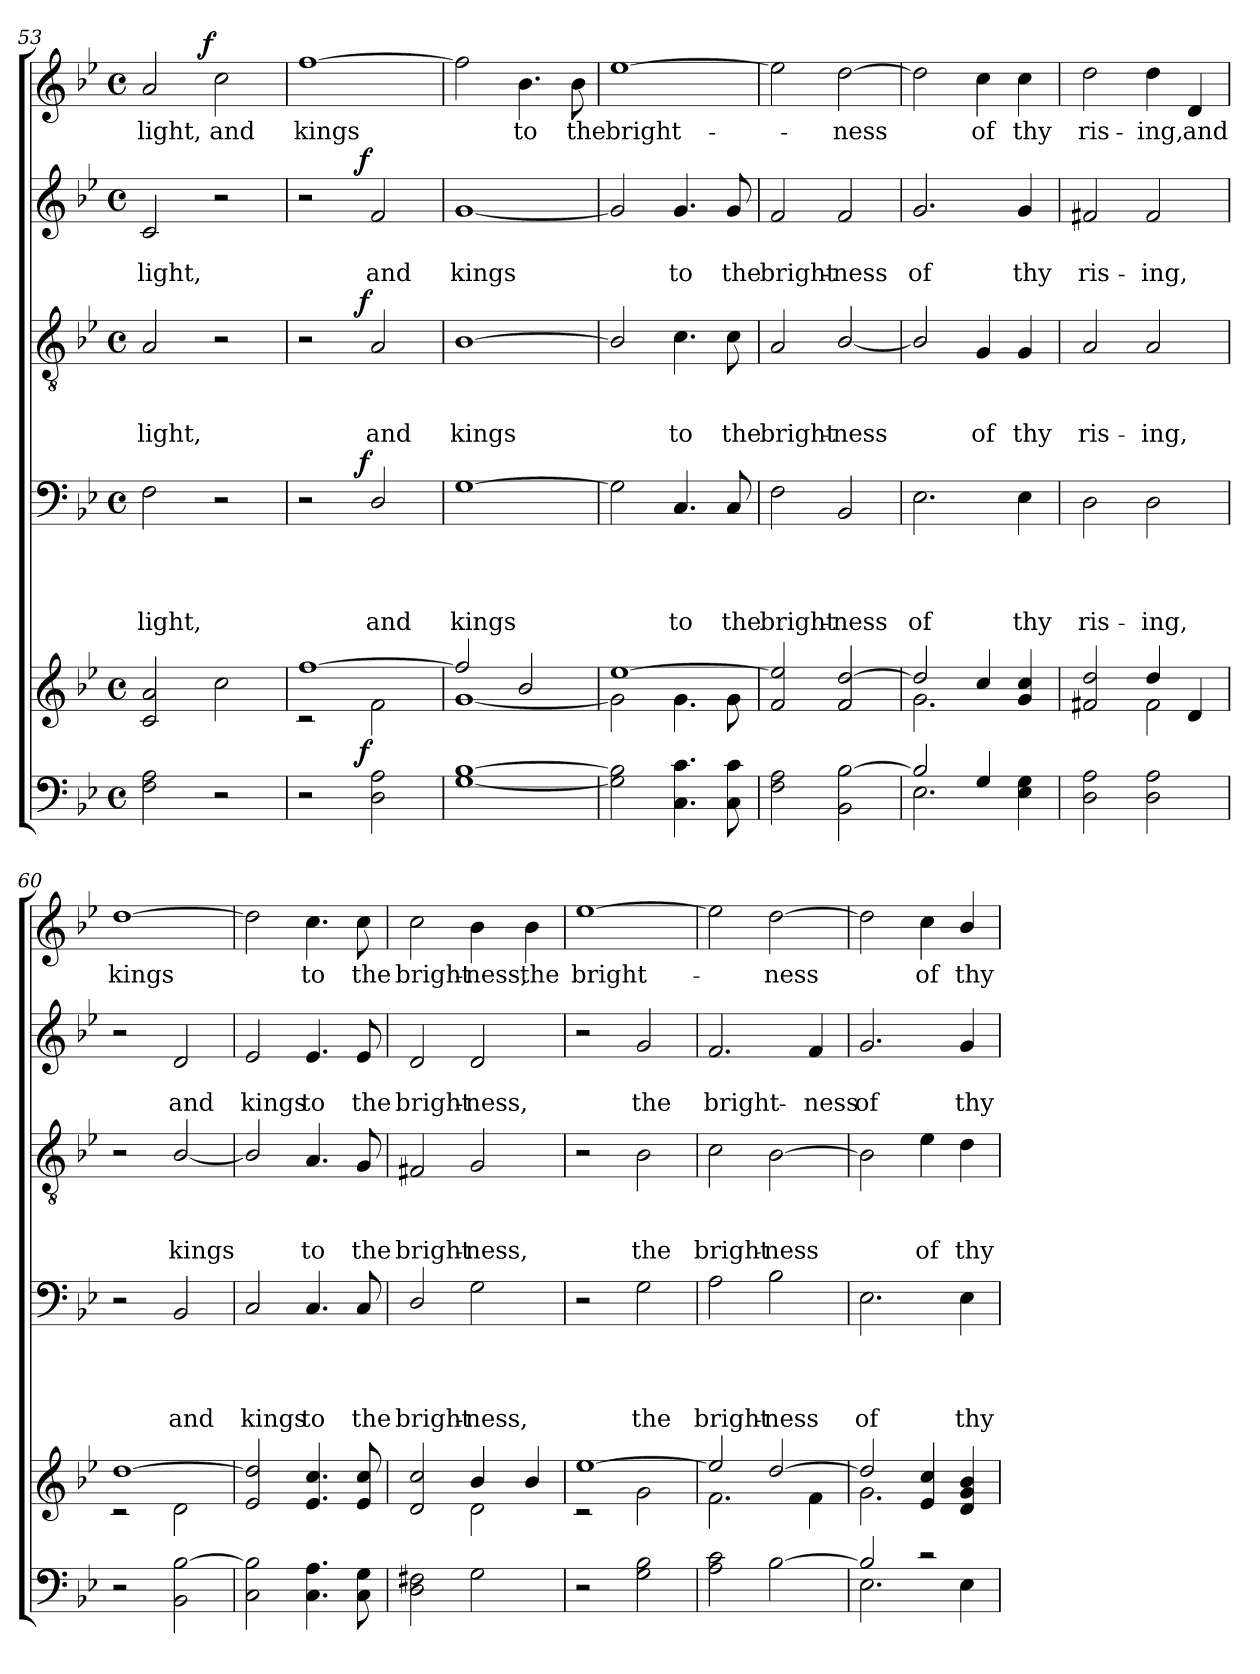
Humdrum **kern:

**kern	**kern	**dynam	**kern	**text	**text	**text	**text	**dynam	**kern	**text	**text	**text	**dynam	**kern	**text	**text	**dynam	**kern	**text	**dynam
*part5	*part5	*part5	*part4	*part4	*part4	*part4	*part4	*part4	*part3	*part3	*part3	*part3	*part3	*part2	*part2	*part2	*part2	*part1	*part1	*part1
*staff6	*staff5	*staff5/6	*staff4	*staff4	*staff4	*staff4	*staff4	*staff4	*staff3	*staff3	*staff3	*staff3	*staff3	*staff2	*staff2	*staff2	*staff2	*staff1	*staff1	*staff1
*clefF4	*clefG2	*	*clefF4	*	*	*	*	*	*clefGv2	*	*	*	*	*clefG2	*	*	*	*clefG2	*	*
*k[b-e-]	*k[b-e-]	*	*k[b-e-]	*	*	*	*	*	*k[b-e-]	*	*	*	*	*k[b-e-]	*	*	*	*k[b-e-]	*	*
*B-:	*B-:	*	*B-:	*	*	*	*	*	*B-:	*	*	*	*	*B-:	*	*	*	*B-:	*	*
*M4/4	*M4/4	*	*M4/4	*	*	*	*	*	*M4/4	*	*	*	*	*M4/4	*	*	*	*M4/4	*	*
*met(c)	*met(c)	*	*met(c)	*	*	*	*	*	*met(c)	*	*	*	*	*met(c)	*	*	*	*met(c)	*	*
=53	=53	=53	=53	=53	=53	=53	=53	=53	=53	=53	=53	=53	=53	=53	=53	=53	=53	=53	=53	=53
!	!	!	!	!	!	!	!LO:LY:b	!	!	!	!	!LO:LY:b	!	!	!	!LO:LY:b	!	!	!LO:LY:b	!
*	*	*	*	*	*	*	*	*	*	*	*	*	*	*	*	*	*	*^	*	*
2F\ 2A\	2c/ 2a/	.	2F\	.	.	.	light,	.	2A/	.	.	light,	.	2c/	.	light,	.	2a/	4...ryy	light,	.
!	!	!	!	!	!	!	!	!	!	!	!	!	!	!	!	!	!	!	!	!	!LO:DY:a
.	.	.	.	.	.	.	.	.	.	.	.	.	.	.	.	.	.	.	2ryy	.	f
!	!	!	!	!	!	!	!	!	!	!	!	!	!	!	!	!	!	!	!	!LO:LY:b	!
2r	2cc\	.	2r	.	.	.	.	.	2r	.	.	.	.	2r	.	.	.	2cc\	.	and	.
.	.	.	.	.	.	.	.	.	.	.	.	.	.	.	.	.	.	.	32ryy	.	.
=54	=54	=54	=54	=54	=54	=54	=54	=54	=54	=54	=54	=54	=54	=54	=54	=54	=54	=54	=54	=54	=54
*	*^	*	*	*	*	*	*	*	*	*	*	*	*	*	*	*	*	*	*	*	*
!	!	!	!	!	!	!	!	!	!	!	!	!	!	!	!	!	!	!	!	!	!LO:LY:b	!
*	*	*^	*	*^	*	*	*	*	*	*^	*	*	*	*	*^	*	*	*	*v	*v	*	*
2r	[>1ff	2rc	4...ryy	.	2r	4...ryy	.	.	.	.	.	2r	4...ryy	.	.	.	.	2r	4...ryy	.	.	.	[>1ff	kings	.
!	!	!	!	!LO:DY:b	!	!	!	!	!	!	!LO:DY:a	!	!	!	!	!	!LO:DY:a	!	!	!	!	!LO:DY:a	!	!	!
.	.	.	2ryy	f	.	2ryy	.	.	.	.	f	.	2ryy	.	.	.	f	.	2ryy	.	.	f	.	.	.
!	!	!	!	!	!	!	!	!	!	!LO:LY:b	!	!	!	!	!	!LO:LY:b	!	!	!	!	!LO:LY:b	!	!	!	!
2D\ 2A\	.	2f\	.	.	2D/	.	.	.	.	and	.	2A/	.	.	.	and	.	2f/	.	.	and	.	.	.	.
.	.	.	32ryy	.	.	32ryy	.	.	.	.	.	.	32ryy	.	.	.	.	.	32ryy	.	.	.	.	.	.
=55	=55	=55	=55	=55	=55	=55	=55	=55	=55	=55	=55	=55	=55	=55	=55	=55	=55	=55	=55	=55	=55	=55	=55	=55	=55
!	!	!	!	!	!	!	!	!	!	!LO:LY:b	!	!	!	!	!	!LO:LY:b	!	!	!	!	!LO:LY:b	!	!	!	!
*	*	*v	*v	*	*	*	*	*	*	*	*	*v	*v	*	*	*	*	*v	*v	*	*	*	*	*	*
*	*	*	*	*v	*v	*	*	*	*	*	*	*	*	*	*	*	*	*	*	*	*	*
[<1G [>1B-	2ff/]	[<1g	.	[>1G	.	.	.	kings	.	[<1B-	.	.	kings	.	[<1g	.	kings	.	2ff\]	.	.
!	!	!	!	!	!	!	!	!	!	!	!	!	!	!	!	!	!	!	!	!LO:LY:b	!
.	2b-/	.	.	.	.	.	.	.	.	.	.	.	.	.	.	.	.	.	4.b-\	to	.
!	!	!	!	!	!	!	!	!	!	!	!	!	!	!	!	!	!	!	!	!LO:LY:b	!
.	.	.	.	.	.	.	.	.	.	.	.	.	.	.	.	.	.	.	8b-\	the	.
=56	=56	=56	=56	=56	=56	=56	=56	=56	=56	=56	=56	=56	=56	=56	=56	=56	=56	=56	=56	=56	=56
!	!	!	!	!	!	!	!	!	!	!	!	!	!	!	!	!	!	!	!	!LO:LY:b	!
2G\] 2B-\]	[>1ee-	2g\]	.	2G\]	.	.	.	.	.	2B-/]	.	.	.	.	2g/]	.	.	.	[>1ee-	bright-	.
!	!	!	!	!	!	!	!	!LO:LY:b	!	!	!	!	!LO:LY:b	!	!	!	!LO:LY:b	!	!	!	!
4.C\ 4.c\	.	4.g\	.	4.C/	.	.	.	to	.	4.c\	.	.	to	.	4.g/	.	to	.	.	.	.
!	!	!	!	!	!	!	!	!LO:LY:b	!	!	!	!	!LO:LY:b	!	!	!	!LO:LY:b	!	!	!	!
8C\ 8c\	.	8g\	.	8C/	.	.	.	the	.	8c\	.	.	the	.	8g/	.	the	.	.	.	.
=57	=57	=57	=57	=57	=57	=57	=57	=57	=57	=57	=57	=57	=57	=57	=57	=57	=57	=57	=57	=57	=57
!	!	!	!	!	!	!	!	!LO:LY:b	!	!	!	!	!LO:LY:b	!	!	!	!LO:LY:b	!	!	!	!
*	*v	*v	*	*	*	*	*	*	*	*	*	*	*	*	*	*	*	*	*	*	*
2F\ 2A\	2f/ 2ee-/]	.	2F\	.	.	.	bright-	.	2A/	.	.	bright-	.	2f/	.	bright-	.	2ee-\]	.	.
!	!	!	!	!	!	!	!LO:LY:b	!	!	!	!	!LO:LY:b	!	!	!	!LO:LY:b	!	!	!LO:LY:b	!
2BB-\ [>2B-\	2f/ [>2dd/	.	2BB-/	.	.	.	-ness	.	[>2B-/	.	.	-ness	.	2f/	.	-ness	.	[>2dd\	-ness	.
!!LO:PB:g=z
=58	=58	=58	=58	=58	=58	=58	=58	=58	=58	=58	=58	=58	=58	=58	=58	=58	=58	=58	=58	=58
*^	*^	*	*	*	*	*	*	*	*	*	*	*	*	*	*	*	*	*	*	*
!	!	!	!	!	!	!	!	!	!LO:LY:b	!	!	!	!	!	!	!	!	!LO:LY:b	!	!	!	!
2B-/]	2.E-\	2dd/]	2.g\	.	2.E-\	.	.	.	of	.	2B-/]	.	.	.	.	2.g/	.	of	.	2dd\]	.	.
!	!	!	!	!	!	!	!	!	!	!	!	!	!	!LO:LY:b	!	!	!	!	!	!	!LO:LY:b	!
4G/	.	4cc/	.	.	.	.	.	.	.	.	4G/	.	.	of	.	.	.	.	.	4cc\	of	.
!	!	!	!	!	!	!	!	!	!LO:LY:b	!	!	!	!	!LO:LY:b	!	!	!	!LO:LY:b	!	!	!LO:LY:b	!
4ryy	4E-\ 4G\	4g/ 4cc/	4ryy	.	4E-\	.	.	.	thy	.	4G/	.	.	thy	.	4g/	.	thy	.	4cc\	thy	.
=59	=59	=59	=59	=59	=59	=59	=59	=59	=59	=59	=59	=59	=59	=59	=59	=59	=59	=59	=59	=59	=59	=59
!	!	!	!	!	!	!	!	!	!LO:LY:b	!	!	!	!	!LO:LY:b	!	!	!	!LO:LY:b	!	!	!LO:LY:b	!
*v	*v	*	*	*	*	*	*	*	*	*	*	*	*	*	*	*	*	*	*	*	*	*
2D\ 2A\	2f#X/ 2dd/	2ryy	.	2D\	.	.	.	ris-	.	2A/	.	.	ris-	.	2f#X/	.	ris-	.	2dd\	ris-	.
!	!	!	!	!	!	!	!	!LO:LY:b	!	!	!	!	!LO:LY:b	!	!	!	!LO:LY:b	!	!	!LO:LY:b	!
2D\ 2A\	4dd/	2f#\	.	2D\	.	.	.	-ing,	.	2A/	.	.	-ing,	.	2f#/	.	-ing,	.	4dd\	-ing,	.
!	!	!	!	!	!	!	!	!	!	!	!	!	!	!	!	!	!	!	!	!LO:LY:b	!
.	4d/	.	.	.	.	.	.	.	.	.	.	.	.	.	.	.	.	.	4d/	and	.
=60	=60	=60	=60	=60	=60	=60	=60	=60	=60	=60	=60	=60	=60	=60	=60	=60	=60	=60	=60	=60	=60
!	!	!	!	!	!	!	!	!	!	!	!	!	!	!	!	!	!	!	!	!LO:LY:b	!
2r	[>1dd	2rc	.	2r	.	.	.	.	.	2r	.	.	.	.	2r	.	.	.	[>1dd	kings	.
!	!	!	!	!	!	!	!	!LO:LY:b	!	!	!	!	!LO:LY:b	!	!	!	!LO:LY:b	!	!	!	!
2BB-\ [>2B-\	.	2d\	.	2BB-/	.	.	.	and	.	[<2B-/	.	.	kings	.	2d/	.	and	.	.	.	.
=61	=61	=61	=61	=61	=61	=61	=61	=61	=61	=61	=61	=61	=61	=61	=61	=61	=61	=61	=61	=61	=61
!	!	!	!	!	!	!	!	!LO:LY:b	!	!	!	!	!	!	!	!	!LO:LY:b	!	!	!	!
*	*v	*v	*	*	*	*	*	*	*	*	*	*	*	*	*	*	*	*	*	*	*
2C\ 2B-\]	2e-/ 2dd/]	.	2C/	.	.	.	kings	.	2B-/]	.	.	.	.	2e-/	.	kings	.	2dd\]	.	.
!	!	!	!	!	!	!	!LO:LY:b	!	!	!	!	!LO:LY:b	!	!	!	!LO:LY:b	!	!	!LO:LY:b	!
4.C\ 4.A\	4.e-/ 4.cc/	.	4.C/	.	.	.	to	.	4.A/	.	.	to	.	4.e-/	.	to	.	4.cc\	to	.
!	!	!	!	!	!	!	!LO:LY:b	!	!	!	!	!LO:LY:b	!	!	!	!LO:LY:b	!	!	!LO:LY:b	!
8C\ 8G\	8e-/ 8cc/	.	8C/	.	.	.	the	.	8G/	.	.	the	.	8e-/	.	the	.	8cc\	the	.
=62	=62	=62	=62	=62	=62	=62	=62	=62	=62	=62	=62	=62	=62	=62	=62	=62	=62	=62	=62	=62
*	*^	*	*	*	*	*	*	*	*	*	*	*	*	*	*	*	*	*	*	*
!	!	!	!	!	!	!	!	!LO:LY:b	!	!	!	!	!LO:LY:b	!	!	!	!LO:LY:b	!	!	!LO:LY:b	!
2D\ 2F#X\	2d/ 2cc/	2ryy	.	2D/	.	.	.	bright-	.	2F#X/	.	.	bright-	.	2d/	.	bright-	.	2cc\	bright-	.
!	!	!	!	!	!	!	!	!LO:LY:b	!	!	!	!	!LO:LY:b	!	!	!	!LO:LY:b	!	!	!LO:LY:b	!
2G\	4b-/	2d\	.	2G\	.	.	.	-ness,	.	2G/	.	.	-ness,	.	2d/	.	-ness,	.	4b-\	-ness,	.
!	!	!	!	!	!	!	!	!	!	!	!	!	!	!	!	!	!	!	!	!LO:LY:b	!
.	4b-/	.	.	.	.	.	.	.	.	.	.	.	.	.	.	.	.	.	4b-\	the	.
=63	=63	=63	=63	=63	=63	=63	=63	=63	=63	=63	=63	=63	=63	=63	=63	=63	=63	=63	=63	=63	=63
!	!	!	!	!	!	!	!	!	!	!	!	!	!	!	!	!	!	!	!	!LO:LY:b	!
2r	[>1ee-	2rc	.	2r	.	.	.	.	.	2r	.	.	.	.	2r	.	.	.	[>1ee-	bright-	.
!	!	!	!	!	!	!	!	!LO:LY:b	!	!	!	!	!LO:LY:b	!	!	!	!LO:LY:b	!	!	!	!
2G\ 2B-\	.	2g\	.	2G\	.	.	.	the	.	2B-\	.	.	the	.	2g/	.	the	.	.	.	.
=64	=64	=64	=64	=64	=64	=64	=64	=64	=64	=64	=64	=64	=64	=64	=64	=64	=64	=64	=64	=64	=64
!	!	!	!	!	!	!	!	!LO:LY:b	!	!	!	!	!LO:LY:b	!	!	!	!LO:LY:b	!	!	!	!
2A\ 2c\	2ee-/]	2.f\	.	2A\	.	.	.	bright-	.	2c\	.	.	bright-	.	2.f/	.	bright-	.	2ee-\]	.	.
!	!	!	!	!	!	!	!	!LO:LY:b	!	!	!	!	!LO:LY:b	!	!	!	!	!	!	!LO:LY:b	!
[>2B-\	[>2dd/	.	.	2B-\	.	.	.	-ness	.	[>2B-\	.	.	-ness	.	.	.	.	.	[>2dd\	-ness	.
!	!	!	!	!	!	!	!	!	!	!	!	!	!	!	!	!	!LO:LY:b	!	!	!	!
.	.	4f\	.	.	.	.	.	.	.	.	.	.	.	.	4f/	.	-ness	.	.	.	.
=65	=65	=65	=65	=65	=65	=65	=65	=65	=65	=65	=65	=65	=65	=65	=65	=65	=65	=65	=65	=65	=65
*^	*	*	*	*	*	*	*	*	*	*	*	*	*	*	*	*	*	*	*	*	*
!	!	!	!	!	!	!	!	!	!LO:LY:b	!	!	!	!	!	!	!	!	!LO:LY:b	!	!	!	!
2B-/]	2.E-\	2dd/]	2.g\	.	2.E-\	.	.	.	of	.	2B-\]	.	.	.	.	2.g/	.	of	.	2dd\]	.	.
!	!	!	!	!	!	!	!	!	!	!	!	!	!	!LO:LY:b	!	!	!	!	!	!	!LO:LY:b	!
2rc	.	4e-/ 4cc/	.	.	.	.	.	.	.	.	4e-\	.	.	of	.	.	.	.	.	4cc\	of	.
!	!	!	!	!	!	!	!	!	!LO:LY:b	!	!	!	!	!LO:LY:b	!	!	!	!LO:LY:b	!	!	!LO:LY:b	!
.	4E-\	4d/ 4g/ 4b-/	4ryy	.	4E-\	.	.	.	thy	.	4d\	.	.	thy	.	4g/	.	thy	.	4b-/	thy	.
*v	*v	*	*	*	*	*	*	*	*	*	*	*	*	*	*	*	*	*	*	*	*	*
*	*v	*v	*	*	*	*	*	*	*	*	*	*	*	*	*	*	*	*	*	*	*
=	=	=	=	=	=	=	=	=	=	=	=	=	=	=	=	=	=	=	=	=
*-	*-	*-	*-	*-	*-	*-	*-	*-	*-	*-	*-	*-	*-	*-	*-	*-	*-	*-	*-	*-
